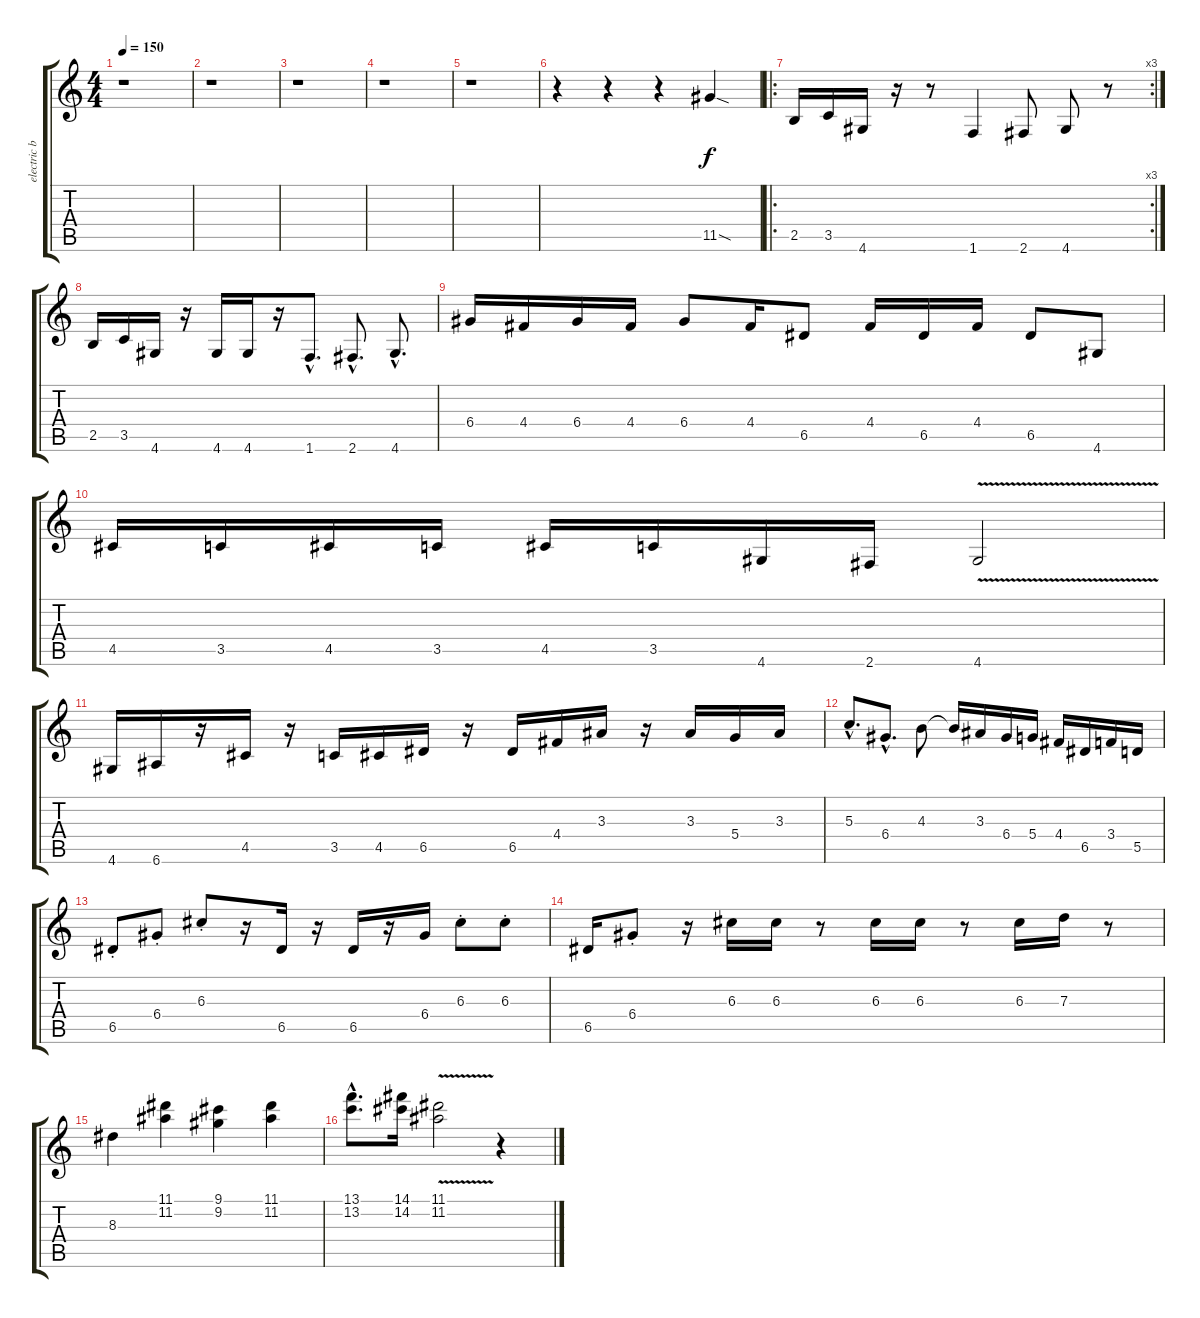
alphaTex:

\track ("electric banana" "electric b") {instrument overdrivenguitar}
\staff {score tabs}
\tuning (E4 B3 G3 D3 A2 E2) {hide}
\ts (4 4)
\tempo 150
\clef g2
\ks c
r.1{dy f} |
r.1 |
r.1 |
r.1 |
r.1 |
r.4 r.4 r.4 11.5{sod}.4 |
\ro
\rc 3
2.5.16 3.5.16 4.6.16 r.16 r.8 1.6.4 2.6.8 4.6.8 r.8 |
2.5.16 3.5.16 4.6.16 r.16 4.6.16 4.6.16 r.16 1.6{hac}.8{d} 2.6{hac}.8{d} 4.6{hac}.8{d} |
6.4.16 4.4.16 6.4.16 4.4.16 6.4.8 4.4.16 6.5.8 4.4.16 6.5.16 4.4.16 6.5.8 4.6.8 |
4.5.16 3.5.16 4.5.16 3.5.16 4.5.16 3.5.16 4.6.16 2.6.16 4.6{v}.2 |
4.6.16 6.6.16 r.16 4.5.16 r.16 3.5.16 4.5.16 6.5.16 r.16 6.5.16 4.4.16 3.3.16 r.16 3.3.16 5.4.16 3.3.16 |
5.3{hac}.8{d} 6.4{hac}.8{d} 4.3.8 4.3{t}.16 3.3.16 6.4.16 5.4.16 4.4.16 6.5.16 3.4.16 5.5.16 |
6.5{st}.8 6.4{st}.8 6.3{st}.8 r.16 6.5.16 r.16 6.5.16 r.16 6.4.16 6.3{st}.8 6.3{st}.8 |
6.5.16 6.4{st}.8 r.16 6.3.16 6.3.16 r.8 6.3.16 6.3.16 r.8 6.3.16 7.3.16 r.8 |
8.3.4 (11.1 11.2).4 (9.1 9.2).4 (11.1 11.2).4 |
(13.1{hac} 13.2{hac}).8{d} (14.1 14.2).16 (11.1{v} 11.2{v}).2 r.4
